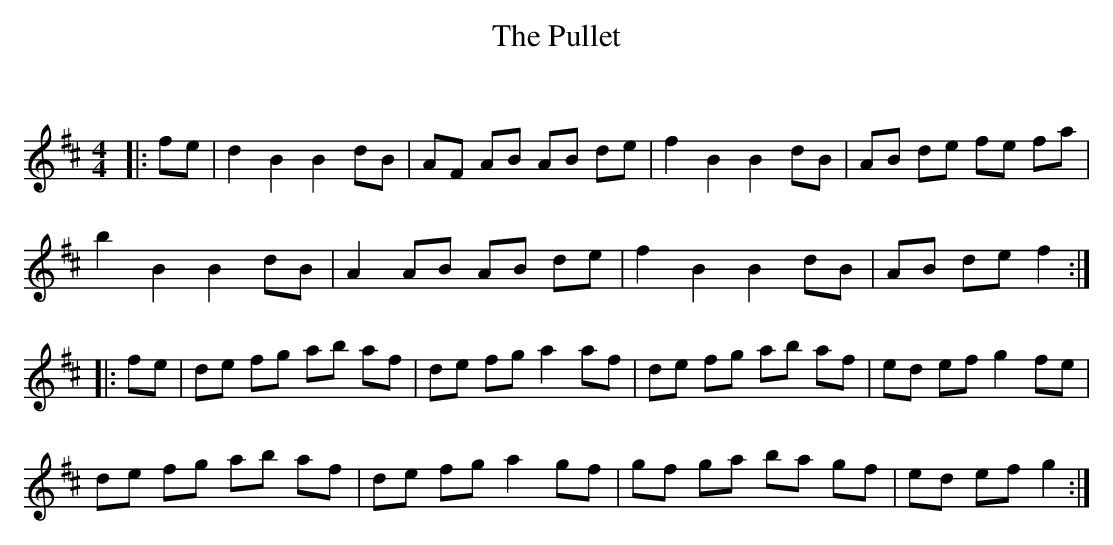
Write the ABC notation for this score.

X:1
T: The Pullet
C:
Q: 232
K:D
M:4/4
L:1/8
|:fe|d2 B2 B2 dB|AF AB AB de|f2 B2 B2 dB|AB de fe fa|
b2 B2 B2 dB|A2 AB AB de|f2 B2 B2 dB|AB de f2:|
|:fe|de fg ab af|de fg a2 af|de fg ab af|ed ef g2 fe|
de fg ab af|de fg a2 gf|gf ga ba gf|ed ef g2:|
